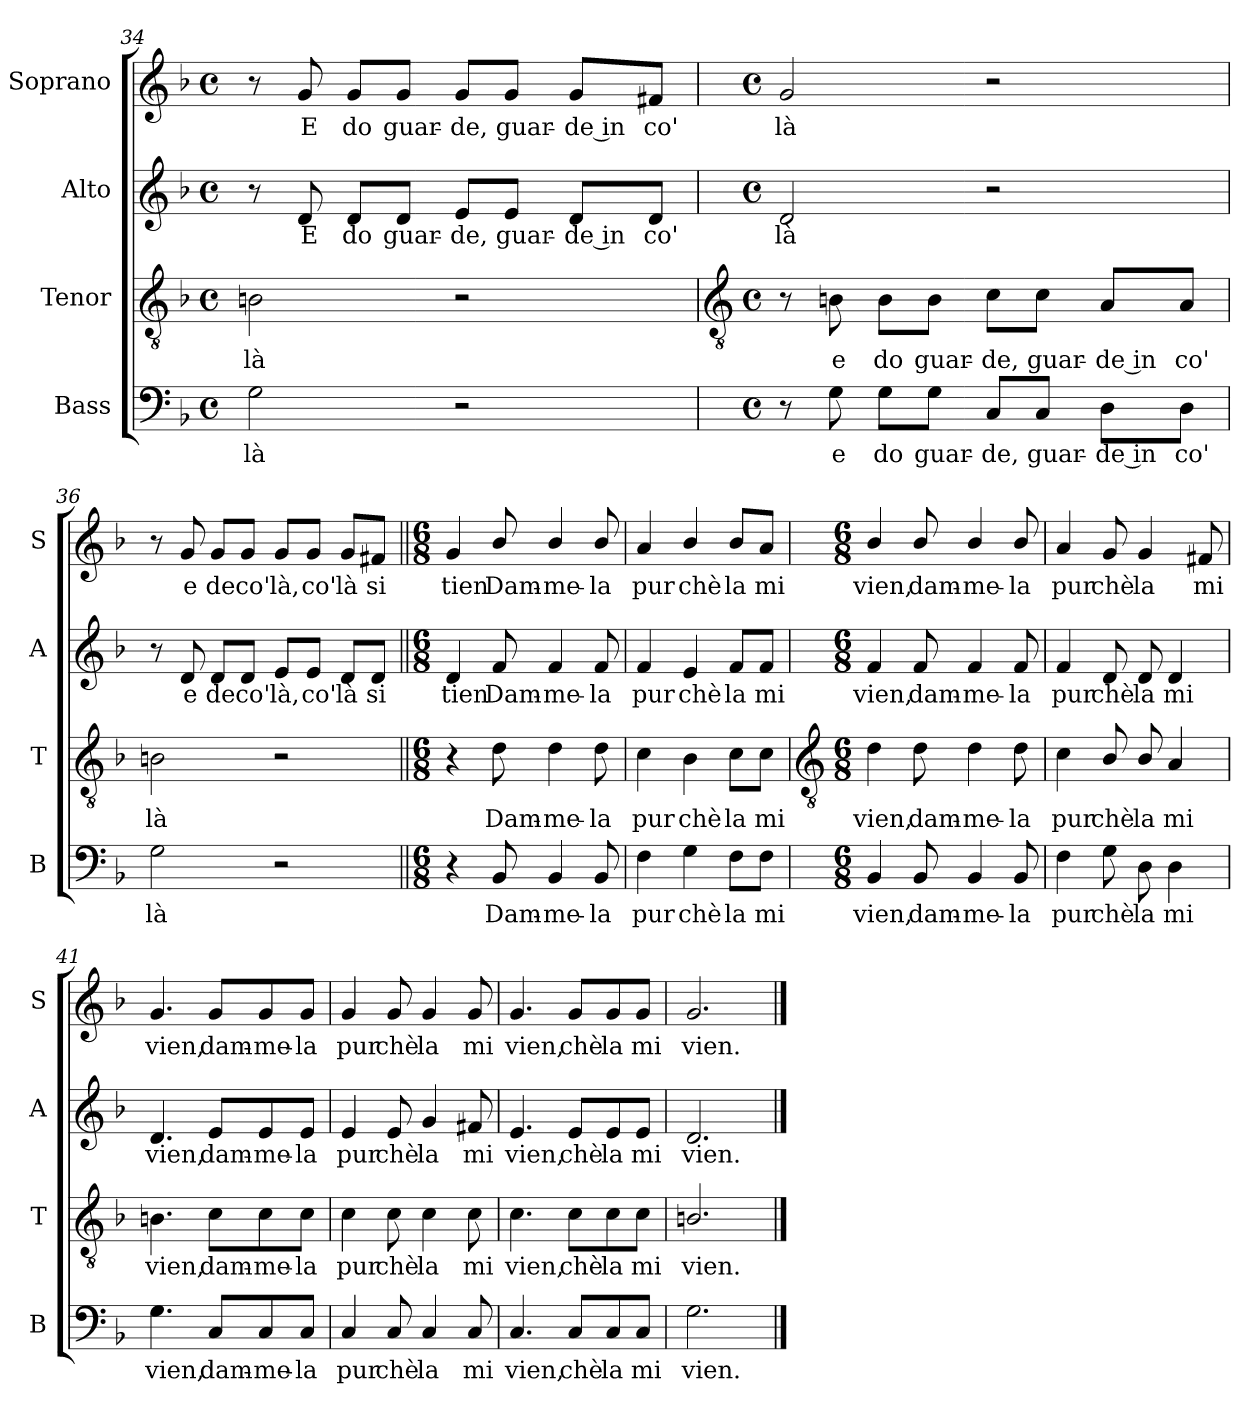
**kern	**text	**kern	**text	**kern	**text	**kern	**text
*part4	*part4	*part3	*part3	*part2	*part2	*part1	*part1
*staff4	*staff4	*staff3	*staff3	*staff2	*staff2	*staff1	*staff1
*I"Bass	*	*I"Tenor	*	*I"Alto	*	*I"Soprano	*
*I'B	*	*I'T	*	*I'A	*	*I'S	*
*clefF4	*	*clefGv2	*	*clefG2	*	*clefG2	*
*k[b-]	*	*k[b-]	*	*k[b-]	*	*k[b-]	*
*F:	*	*F:	*	*F:	*	*F:	*
*M4/4	*	*M4/4	*	*M4/4	*	*M4/4	*
*met(c)	*	*met(c)	*	*met(c)	*	*met(c)	*
=34	=34	=34	=34	=34	=34	=34	=34
!	!LO:LY:b	!	!LO:LY:b	!	!	!	!
2G	là	2Bn	là	8r	.	8r	.
!	!	!	!	!	!LO:LY:b	!	!LO:LY:b
.	.	.	.	8d	E	8g	E
!	!	!	!	!	!LO:LY:b	!	!LO:LY:b
.	.	.	.	8d/L	do	8g/L	do
!	!	!	!	!	!LO:LY:b	!	!LO:LY:b
.	.	.	.	8d/J	guar-	8g/J	guar-
!	!	!	!	!	!LO:LY:b	!	!LO:LY:b
2r	.	2r	.	8e/L	-de,	8g/L	-de,
!	!	!	!	!	!LO:LY:b	!	!LO:LY:b
.	.	.	.	8e/J	guar-	8g/J	guar-
!	!	!	!	!	!LO:LY:b	!	!LO:LY:b
.	.	.	.	8d/L	-de in	8g/L	-de in
!	!	!	!	!	!LO:LY:b	!	!LO:LY:b
.	.	.	.	8d/J	co'	8f#X/J	co'
!!LO:LB:g=z
=35	=35	=35	=35	=35	=35	=35	=35
*	*	*clefGv2	*	*	*	*	*
*M4/4	*	*M4/4	*	*M4/4	*	*M4/4	*
*met(c)	*	*met(c)	*	*met(c)	*	*met(c)	*
!	!	!	!	!	!LO:LY:b	!	!LO:LY:b
8r	.	8r	.	2d	là	2g	là
!	!LO:LY:b	!	!LO:LY:b	!	!	!	!
8G	e	8Bn	e	.	.	.	.
!	!LO:LY:b	!	!LO:LY:b	!	!	!	!
8G\L	do	8B\L	do	.	.	.	.
!	!LO:LY:b	!	!LO:LY:b	!	!	!	!
8G\J	guar-	8B\J	guar-	.	.	.	.
!	!LO:LY:b	!	!LO:LY:b	!	!	!	!
8C/L	-de,	8c\L	-de,	2r	.	2r	.
!	!LO:LY:b	!	!LO:LY:b	!	!	!	!
8C/J	guar-	8c\J	guar-	.	.	.	.
!	!LO:LY:b	!	!LO:LY:b	!	!	!	!
8D\L	-de in	8A/L	-de in	.	.	.	.
!	!LO:LY:b	!	!LO:LY:b	!	!	!	!
8D\J	co'	8A/J	co'	.	.	.	.
=36	=36	=36	=36	=36	=36	=36	=36
!	!LO:LY:b	!	!LO:LY:b	!	!	!	!
2G	là	2Bn	là	8r	.	8r	.
!	!	!	!	!	!LO:LY:b	!	!LO:LY:b
.	.	.	.	8d	e	8g	e
!	!	!	!	!	!LO:LY:b	!	!LO:LY:b
.	.	.	.	8d/L	de	8g/L	de
!	!	!	!	!	!LO:LY:b	!	!LO:LY:b
.	.	.	.	8d/J	co'	8g/J	co'
!	!	!	!	!	!LO:LY:b	!	!LO:LY:b
2r	.	2r	.	8e/L	là,	8g/L	là,
!	!	!	!	!	!LO:LY:b	!	!LO:LY:b
.	.	.	.	8e/J	co'	8g/J	co'
!	!	!	!	!	!LO:LY:b	!	!LO:LY:b
.	.	.	.	8d/L	là	8g/L	là
!	!	!	!	!	!LO:LY:b	!	!LO:LY:b
.	.	.	.	8d/J	si	8f#X/J	si
=37||	=37||	=37||	=37||	=37||	=37||	=37||	=37||
*M6/8	*	*M6/8	*	*M6/8	*	*M6/8	*
!	!	!	!	!	!LO:LY:b	!	!LO:LY:b
4r	.	4r	.	4d	tien	4g	tien
!	!LO:LY:b	!	!LO:LY:b	!	!LO:LY:b	!	!LO:LY:b
8BB-	Dam-	8d	Dam-	8f	Dam-	8b-/	Dam-
!	!LO:LY:b	!	!LO:LY:b	!	!LO:LY:b	!	!LO:LY:b
4BB-	-me-	4d	-me-	4f	-me-	4b-/	-me-
!	!LO:LY:b	!	!LO:LY:b	!	!LO:LY:b	!	!LO:LY:b
8BB-	-la	8d	-la	8f	-la	8b-/	-la
=38	=38	=38	=38	=38	=38	=38	=38
!	!LO:LY:b	!	!LO:LY:b	!	!LO:LY:b	!	!LO:LY:b
4F	pur	4c	pur	4f	pur	4a	pur
!	!LO:LY:b	!	!LO:LY:b	!	!LO:LY:b	!	!LO:LY:b
4G	chè	4B-	chè	4e	chè	4b-/	chè
!	!LO:LY:b	!	!LO:LY:b	!	!LO:LY:b	!	!LO:LY:b
8F\L	la	8c\L	la	8f/L	la	8b-/L	la
!	!LO:LY:b	!	!LO:LY:b	!	!LO:LY:b	!	!LO:LY:b
8F\J	mi	8c\J	mi	8f/J	mi	8a/J	mi
!!LO:LB:g=z
=39	=39	=39	=39	=39	=39	=39	=39
*	*	*clefGv2	*	*	*	*	*
*M6/8	*	*M6/8	*	*M6/8	*	*M6/8	*
!	!LO:LY:b	!	!LO:LY:b	!	!LO:LY:b	!	!LO:LY:b
4BB-	vien,	4d	vien,	4f	vien,	4b-/	vien,
!	!LO:LY:b	!	!LO:LY:b	!	!LO:LY:b	!	!LO:LY:b
8BB-	dam-	8d	dam-	8f	dam-	8b-/	dam-
!	!LO:LY:b	!	!LO:LY:b	!	!LO:LY:b	!	!LO:LY:b
4BB-	-me-	4d	-me-	4f	-me-	4b-/	-me-
!	!LO:LY:b	!	!LO:LY:b	!	!LO:LY:b	!	!LO:LY:b
8BB-	-la	8d	-la	8f	-la	8b-/	-la
=40	=40	=40	=40	=40	=40	=40	=40
!	!LO:LY:b	!	!LO:LY:b	!	!LO:LY:b	!	!LO:LY:b
4F	pur	4c	pur	4f	pur	4a	pur
!	!LO:LY:b	!	!LO:LY:b	!	!LO:LY:b	!	!LO:LY:b
8G	chè	8B-/	chè	8d	chè	8g	chè
!	!LO:LY:b	!	!LO:LY:b	!	!LO:LY:b	!	!LO:LY:b
8D	la	8B-/	la	8d	la	4g	la
!	!LO:LY:b	!	!LO:LY:b	!	!LO:LY:b	!	!
4D	mi	4A	mi	4d	mi	.	.
!	!	!	!	!	!	!	!LO:LY:b
.	.	.	.	.	.	8f#X	mi
=41	=41	=41	=41	=41	=41	=41	=41
!	!LO:LY:b	!	!LO:LY:b	!	!LO:LY:b	!	!LO:LY:b
4.G	vien,	4.Bn	vien,	4.d	vien,	4.g	vien,
!	!LO:LY:b	!	!LO:LY:b	!	!LO:LY:b	!	!LO:LY:b
8C/L	dam-	8c\L	dam-	8e/L	dam-	8g/L	dam-
!	!LO:LY:b	!	!LO:LY:b	!	!LO:LY:b	!	!LO:LY:b
8C/	-me-	8c\	-me-	8e/	-me-	8g/	-me-
!	!LO:LY:b	!	!LO:LY:b	!	!LO:LY:b	!	!LO:LY:b
8C/J	-la	8c\J	-la	8e/J	-la	8g/J	-la
=42	=42	=42	=42	=42	=42	=42	=42
!	!LO:LY:b	!	!LO:LY:b	!	!LO:LY:b	!	!LO:LY:b
4C	pur	4c	pur	4e	pur	4g	pur
!	!LO:LY:b	!	!LO:LY:b	!	!LO:LY:b	!	!LO:LY:b
8C	chè	8c	chè	8e	chè	8g	chè
!	!LO:LY:b	!	!LO:LY:b	!	!LO:LY:b	!	!LO:LY:b
4C	la	4c	la	4g	la	4g	la
!	!LO:LY:b	!	!LO:LY:b	!	!LO:LY:b	!	!LO:LY:b
8C	mi	8c	mi	8f#X	mi	8g	mi
=43	=43	=43	=43	=43	=43	=43	=43
!	!LO:LY:b	!	!LO:LY:b	!	!LO:LY:b	!	!LO:LY:b
4.C	vien,	4.c	vien,	4.e	vien,	4.g	vien,
!	!LO:LY:b	!	!LO:LY:b	!	!LO:LY:b	!	!LO:LY:b
8C/L	chè	8c\L	chè	8e/L	chè	8g/L	chè
!	!LO:LY:b	!	!LO:LY:b	!	!LO:LY:b	!	!LO:LY:b
8C/	la	8c\	la	8e/	la	8g/	la
!	!LO:LY:b	!	!LO:LY:b	!	!LO:LY:b	!	!LO:LY:b
8C/J	mi	8c\J	mi	8e/J	mi	8g/J	mi
=44	=44	=44	=44	=44	=44	=44	=44
!	!LO:LY:b	!	!LO:LY:b	!	!LO:LY:b	!	!LO:LY:b
2.G	vien.	2.Bn/	vien.	2.d	vien.	2.g	vien.
==	==	==	==	==	==	==	==
*-	*-	*-	*-	*-	*-	*-	*-
